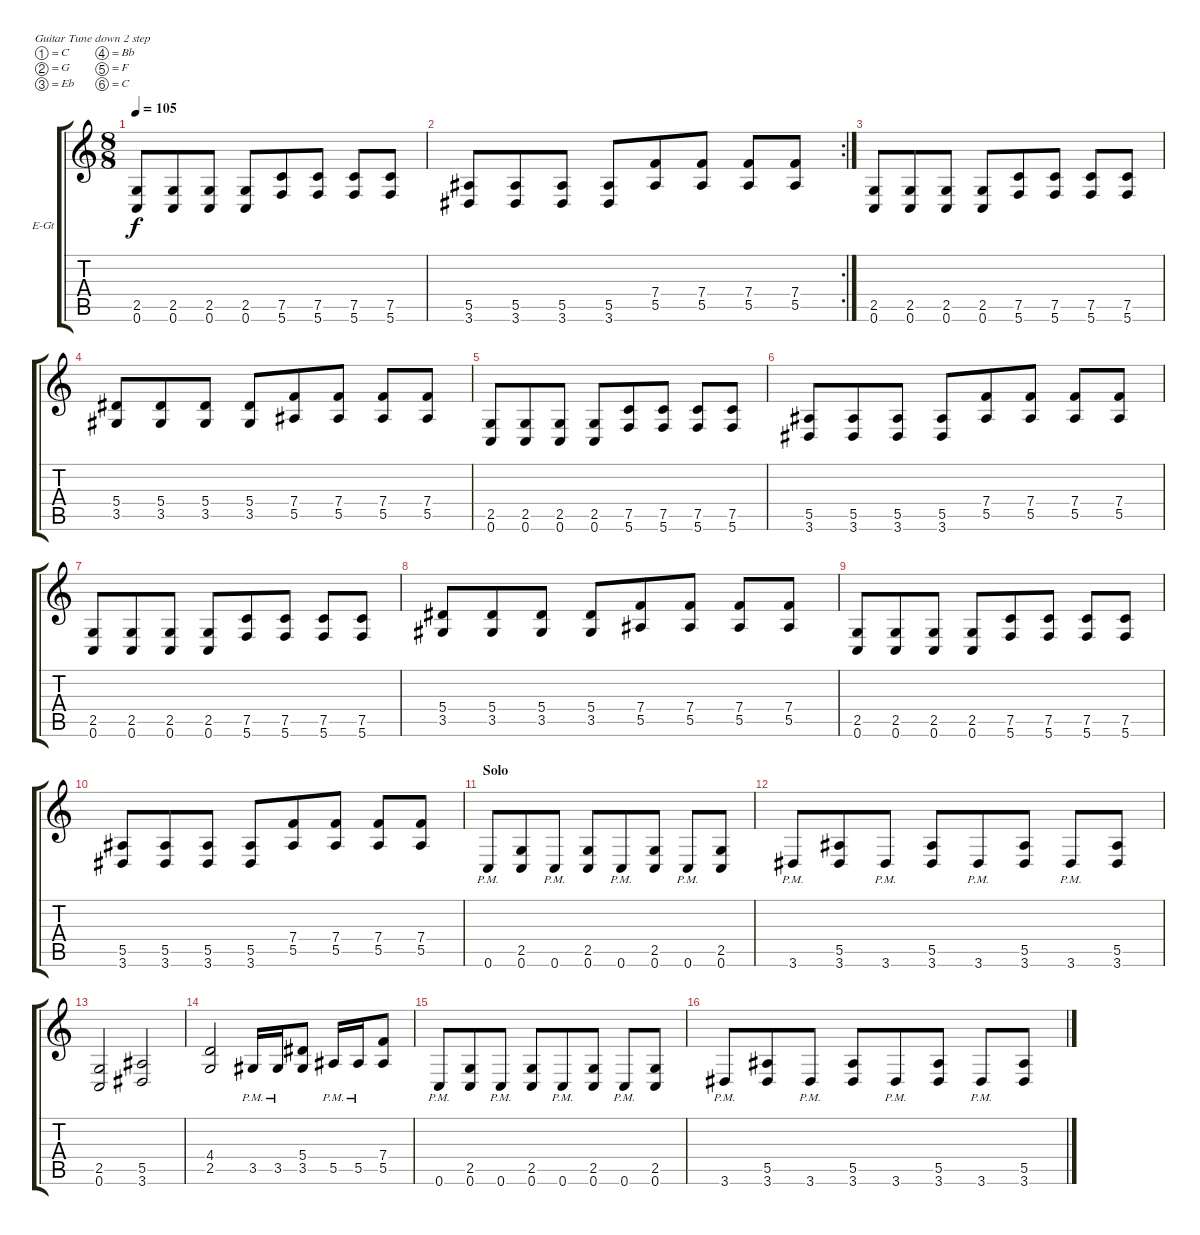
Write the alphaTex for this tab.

\bracketExtendMode groupsimilarinstruments
\firstSystemTrackNameOrientation horizontal
\otherSystemsTrackNameOrientation horizontal
\track ("Guitar 2" "E-Gt") {solo instrument distortionguitar}
\staff {score tabs}
\tuning (C4 G3 Eb3 Bb2 F2 C2)
\ts (8 8)
\tempo 105
\clef g2
\ks c
(2.5 0.6).8{dy f} (2.5 0.6).8 (2.5 0.6).8 (2.5 0.6).8 (7.5 5.6).8 (7.5 5.6).8 (7.5 5.6).8 (7.5 5.6).8 |
\rc 2
(5.5 3.6).8 (5.5 3.6).8 (5.5 3.6).8 (5.5 3.6).8 (7.4 5.5).8 (7.4 5.5).8 (7.4 5.5).8 (7.4 5.5).8 |
(2.5 0.6).8 (2.5 0.6).8 (2.5 0.6).8 (2.5 0.6).8 (7.5 5.6).8 (7.5 5.6).8 (7.5 5.6).8 (7.5 5.6).8 |
(5.4 3.5).8 (5.4 3.5).8 (5.4 3.5).8 (5.4 3.5).8 (7.4 5.5).8 (7.4 5.5).8 (7.4 5.5).8 (7.4 5.5).8 |
(2.5 0.6).8 (2.5 0.6).8 (2.5 0.6).8 (2.5 0.6).8 (7.5 5.6).8 (7.5 5.6).8 (7.5 5.6).8 (7.5 5.6).8 |
(5.5 3.6).8 (5.5 3.6).8 (5.5 3.6).8 (5.5 3.6).8 (7.4 5.5).8 (7.4 5.5).8 (7.4 5.5).8 (7.4 5.5).8 |
(2.5 0.6).8 (2.5 0.6).8 (2.5 0.6).8 (2.5 0.6).8 (7.5 5.6).8 (7.5 5.6).8 (7.5 5.6).8 (7.5 5.6).8 |
(5.4 3.5).8 (5.4 3.5).8 (5.4 3.5).8 (5.4 3.5).8 (7.4 5.5).8 (7.4 5.5).8 (7.4 5.5).8 (7.4 5.5).8 |
(2.5 0.6).8 (2.5 0.6).8 (2.5 0.6).8 (2.5 0.6).8 (7.5 5.6).8 (7.5 5.6).8 (7.5 5.6).8 (7.5 5.6).8 |
(5.5 3.6).8 (5.5 3.6).8 (5.5 3.6).8 (5.5 3.6).8 (7.4 5.5).8 (7.4 5.5).8 (7.4 5.5).8 (7.4 5.5).8 |
\section ("" "Solo")
0.6{pm}.8 (2.5 0.6).8 0.6{pm}.8 (2.5 0.6).8 0.6{pm}.8 (2.5 0.6).8 0.6{pm}.8 (2.5 0.6).8 |
3.6{pm}.8 (5.5 3.6).8 3.6{pm}.8 (5.5 3.6).8 3.6{pm}.8 (5.5 3.6).8 3.6{pm}.8 (5.5 3.6).8 |
(2.5 0.6).2 (5.5 3.6).2 |
(4.4 2.5).2 3.5{pm}.16 3.5{pm}.16 (5.4 3.5).8 5.5{pm}.16 5.5{pm}.16 (7.4 5.5).8 |
0.6{pm}.8 (2.5 0.6).8 0.6{pm}.8 (2.5 0.6).8 0.6{pm}.8 (2.5 0.6).8 0.6{pm}.8 (2.5 0.6).8 |
3.6{pm}.8 (5.5 3.6).8 3.6{pm}.8 (5.5 3.6).8 3.6{pm}.8 (5.5 3.6).8 3.6{pm}.8 (5.5 3.6).8
